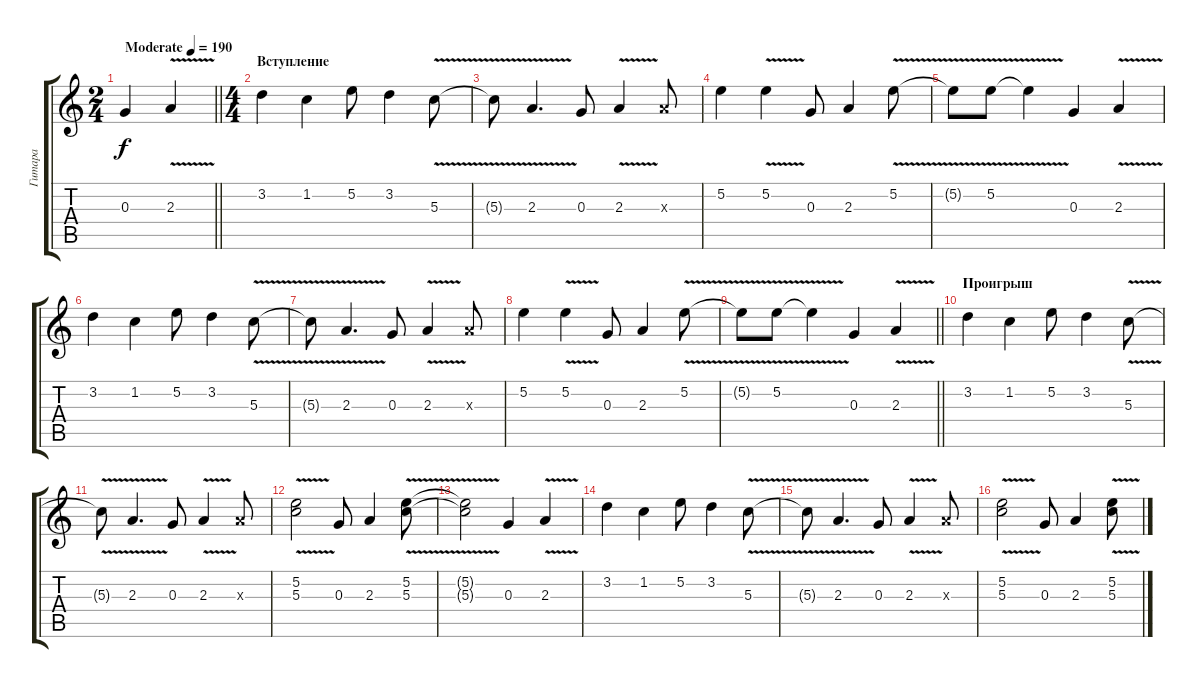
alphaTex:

\track ("Гитара" "Гитара") {instrument distortionguitar}
\staff {score tabs}
\tuning (E4 B3 G3 D3 A2 E2) {hide}
\ts (2 4)
\tempo (190 "Moderate")
\clef g2
\barLineRight lightlight
\ks c
0.3.4{dy f instrument distortionguitar} 2.3{v}.4 |
\ts (4 4)
\section ("" "Вступление")
3.2.4 1.2.4 5.2.8 3.2.4 5.3{v}.8 |
5.3{t}.8 2.3{v}.4{d} 0.3.8 2.3{v}.4 2.3{x}.8 |
5.2.4 5.2{v}.4 0.3.8 2.3.4 5.2{v}.8 |
5.2{t}.8 5.2{v}.8 5.2{t}.4 0.3.4 2.3{v}.4 |
3.2.4 1.2.4 5.2.8 3.2.4 5.3{v}.8 |
5.3{t}.8 2.3{v}.4{d} 0.3.8 2.3{v}.4 2.3{x}.8 |
5.2.4 5.2{v}.4 0.3.8 2.3.4 5.2{v}.8 |
\barLineRight lightlight
5.2{t}.8 5.2{v}.8 5.2{t}.4 0.3.4 2.3{v}.4 |
\section ("" "Проигрыш")
3.2.4 1.2.4 5.2.8 3.2.4 5.3{v}.8 |
5.3{t}.8 2.3{v}.4{d} 0.3.8 2.3{v}.4 2.3{x}.8 |
(5.2{v} 5.3{v}).2 0.3.8 2.3.4 (5.2{v} 5.3{v}).8 |
(5.2{t} 5.3{t}).2 0.3.4 2.3{v}.4 |
3.2.4 1.2.4 5.2.8 3.2.4 5.3{v}.8 |
5.3{t}.8 2.3{v}.4{d} 0.3.8 2.3{v}.4 2.3{x}.8 |
(5.2{v} 5.3{v}).2 0.3.8 2.3.4 (5.2{v} 5.3{v}).8
